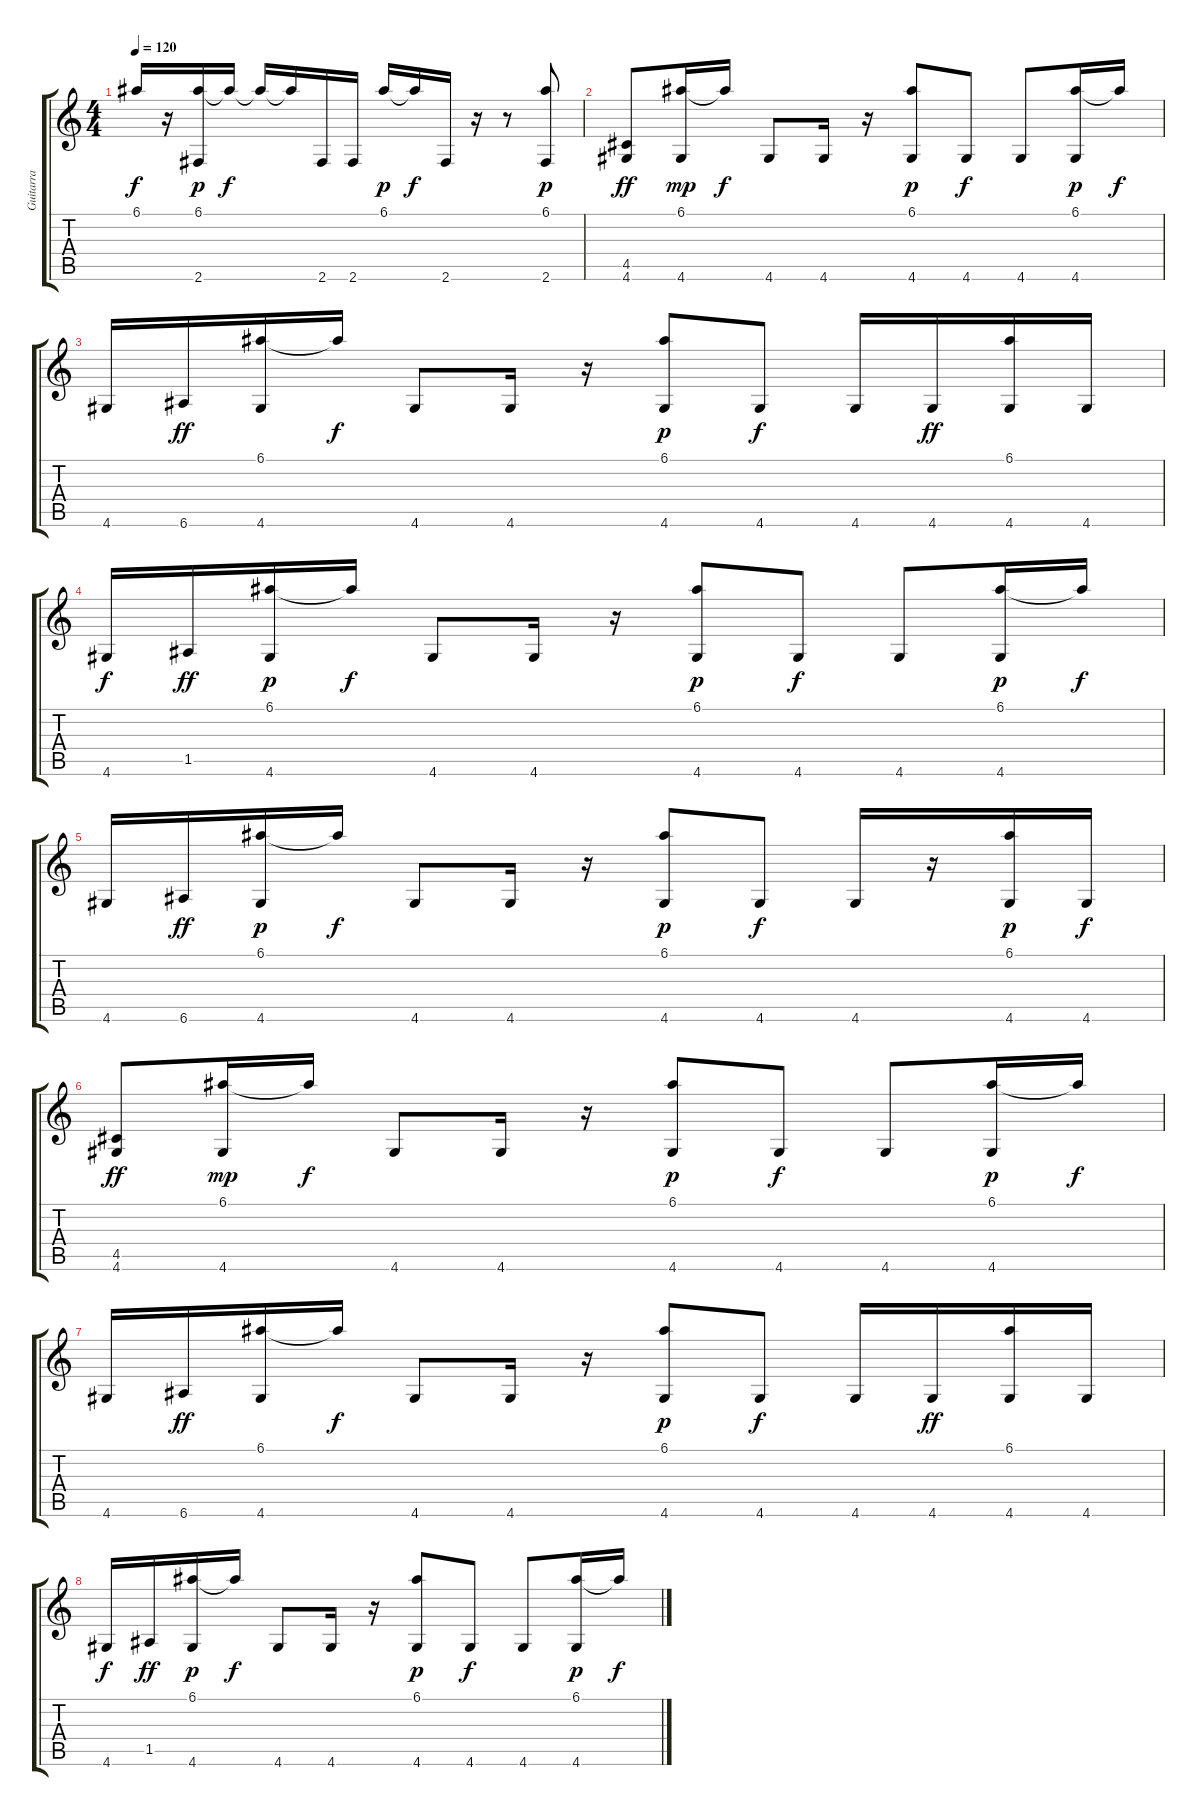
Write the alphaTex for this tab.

\track ("Guitarra" "Guitarra") {instrument acousticguitarsteel}
\staff {score tabs}
\tuning (E4 B3 G3 D3 A2 E2) {hide}
\ts (4 4)
\tempo 120
\clef g2
\ks c
6.1{t}.16{dy f} r.16 (6.1 2.6).16{dy p} 6.1{t}.16{dy f} 6.1{t}.16 6.1{t}.16 2.6.16 2.6.16 6.1.16{dy p} 6.1{t}.16{dy f} 2.6.16 r.16 r.8 (6.1 2.6).8{dy p} |
(4.5 4.6).8{dy ff} (6.1 4.6).16{dy mp} 6.1{t}.16{dy f} 4.6.8 4.6.16 r.16 (6.1 4.6).8{dy p} 4.6.8{dy f} 4.6.8 (6.1 4.6).16{dy p} 6.1{t}.16{dy f} |
4.6.16 6.6.16{dy ff} (6.1 4.6).16 6.1{t}.16{dy f} 4.6.8 4.6.16 r.16 (6.1 4.6).8{dy p} 4.6.8{dy f} 4.6.16 4.6.16{dy ff} (6.1 4.6).16 4.6.16 |
4.6.16{dy f} 1.5.16{dy ff} (6.1 4.6).16{dy p} 6.1{t}.16{dy f} 4.6.8 4.6.16 r.16 (6.1 4.6).8{dy p} 4.6.8{dy f} 4.6.8 (6.1 4.6).16{dy p} 6.1{t}.16{dy f} |
4.6.16 6.6.16{dy ff} (6.1 4.6).16{dy p} 6.1{t}.16{dy f} 4.6.8 4.6.16 r.16 (6.1 4.6).8{dy p} 4.6.8{dy f} 4.6.16 r.16 (6.1 4.6).16{dy p} 4.6.16{dy f} |
(4.5 4.6).8{dy ff} (6.1 4.6).16{dy mp} 6.1{t}.16{dy f} 4.6.8 4.6.16 r.16 (6.1 4.6).8{dy p} 4.6.8{dy f} 4.6.8 (6.1 4.6).16{dy p} 6.1{t}.16{dy f} |
4.6.16 6.6.16{dy ff} (6.1 4.6).16 6.1{t}.16{dy f} 4.6.8 4.6.16 r.16 (6.1 4.6).8{dy p} 4.6.8{dy f} 4.6.16 4.6.16{dy ff} (6.1 4.6).16 4.6.16 |
4.6.16{dy f} 1.5.16{dy ff} (6.1 4.6).16{dy p} 6.1{t}.16{dy f} 4.6.8 4.6.16 r.16 (6.1 4.6).8{dy p} 4.6.8{dy f} 4.6.8 (6.1 4.6).16{dy p} 6.1{t}.16{dy f}
